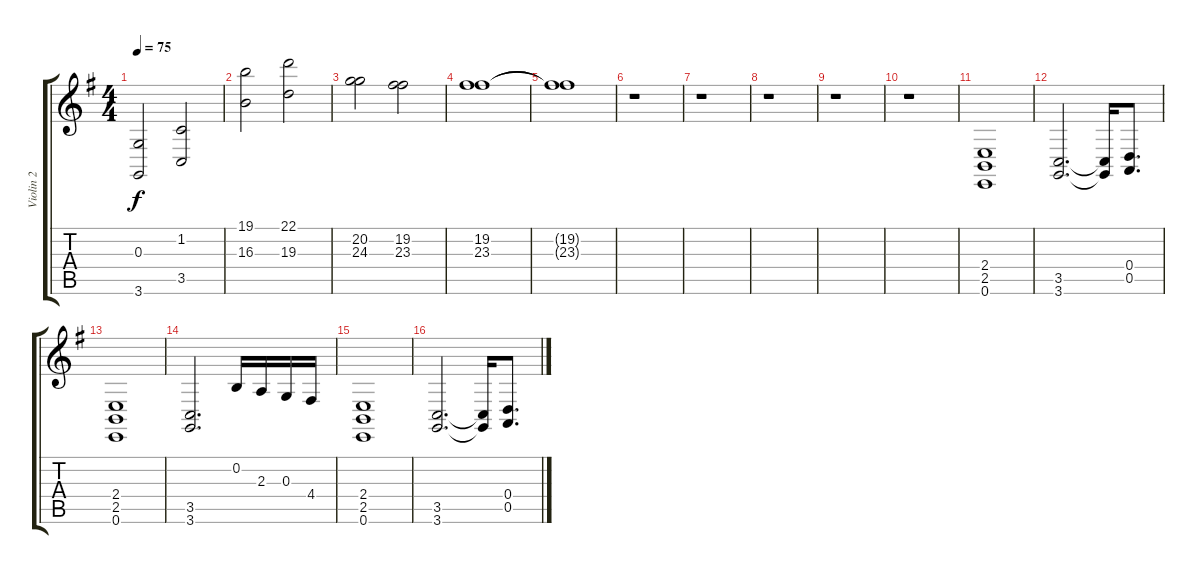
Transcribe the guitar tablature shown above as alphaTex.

\track ("Violin 2" "Violin 2") {instrument stringensemble1}
\staff {score tabs}
\tuning (E4 B3 G3 D3 A2 E2) {hide}
\ts (4 4)
\tempo 75
\clef g2
\ks eminor
(0.3 3.6).2{dy f} (1.2 3.5).2 |
(19.1 16.3).2 (22.1 19.3).2 |
(20.2 24.3).2 (19.2 23.3).2 |
(19.2 23.3).1 |
(19.2{t} 23.3{t}).1 |
r.1 |
r.1 |
r.1 |
r.1 |
r.1 |
(2.4 2.5 0.6).1{volume 13} |
(3.5 3.6).2{d} (3.5{t} 3.6{t}).16 (0.4 0.5).8{d} |
(2.4 2.5 0.6).1 |
(3.5 3.6).2{d} 0.2.16 2.3.16 0.3.16 4.4.16 |
(2.4 2.5 0.6).1 |
(3.5 3.6).2{d} (3.5{t} 3.6{t}).16 (0.4 0.5).8{d}
